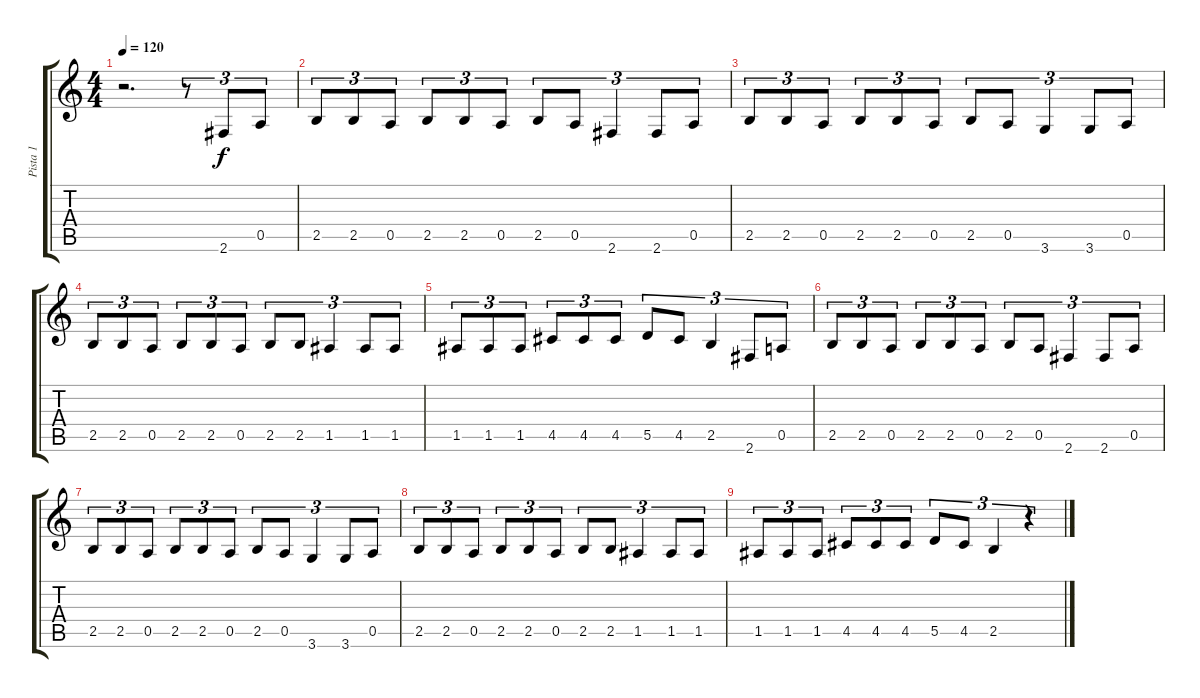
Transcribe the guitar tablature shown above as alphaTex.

\track ("Pista 1" "Pista 1") {instrument acousticguitarnylon}
\staff {score tabs}
\tuning (E4 B3 G3 D3 A2 E2) {hide}
\ts (4 4)
\tempo 120
\clef g2
\ks c
r.2{d dy f instrument acousticguitarnylon} r.8{tu (3 2)} 2.6.8{tu (3 2)} 0.5.8{tu (3 2)} |
2.5.8{tu (3 2)} 2.5.8{tu (3 2)} 0.5.8{tu (3 2)} 2.5.8{tu (3 2)} 2.5.8{tu (3 2)} 0.5.8{tu (3 2)} 2.5.8{tu (3 2)} 0.5.8{tu (3 2)} 2.6.4{tu (3 2)} 2.6.8{tu (3 2)} 0.5.8{tu (3 2)} |
2.5.8{tu (3 2)} 2.5.8{tu (3 2)} 0.5.8{tu (3 2)} 2.5.8{tu (3 2)} 2.5.8{tu (3 2)} 0.5.8{tu (3 2)} 2.5.8{tu (3 2)} 0.5.8{tu (3 2)} 3.6.4{tu (3 2)} 3.6.8{tu (3 2)} 0.5.8{tu (3 2)} |
2.5.8{tu (3 2)} 2.5.8{tu (3 2)} 0.5.8{tu (3 2)} 2.5.8{tu (3 2)} 2.5.8{tu (3 2)} 0.5.8{tu (3 2)} 2.5.8{tu (3 2)} 2.5.8{tu (3 2)} 1.5.4{tu (3 2)} 1.5.8{tu (3 2)} 1.5.8{tu (3 2)} |
1.5.8{tu (3 2)} 1.5.8{tu (3 2)} 1.5.8{tu (3 2)} 4.5.8{tu (3 2)} 4.5.8{tu (3 2)} 4.5.8{tu (3 2)} 5.5.8{tu (3 2)} 4.5.8{tu (3 2)} 2.5.4{tu (3 2)} 2.6.8{tu (3 2)} 0.5.8{tu (3 2)} |
2.5.8{tu (3 2)} 2.5.8{tu (3 2)} 0.5.8{tu (3 2)} 2.5.8{tu (3 2)} 2.5.8{tu (3 2)} 0.5.8{tu (3 2)} 2.5.8{tu (3 2)} 0.5.8{tu (3 2)} 2.6.4{tu (3 2)} 2.6.8{tu (3 2)} 0.5.8{tu (3 2)} |
2.5.8{tu (3 2)} 2.5.8{tu (3 2)} 0.5.8{tu (3 2)} 2.5.8{tu (3 2)} 2.5.8{tu (3 2)} 0.5.8{tu (3 2)} 2.5.8{tu (3 2)} 0.5.8{tu (3 2)} 3.6.4{tu (3 2)} 3.6.8{tu (3 2)} 0.5.8{tu (3 2)} |
2.5.8{tu (3 2)} 2.5.8{tu (3 2)} 0.5.8{tu (3 2)} 2.5.8{tu (3 2)} 2.5.8{tu (3 2)} 0.5.8{tu (3 2)} 2.5.8{tu (3 2)} 2.5.8{tu (3 2)} 1.5.4{tu (3 2)} 1.5.8{tu (3 2)} 1.5.8{tu (3 2)} |
1.5.8{tu (3 2)} 1.5.8{tu (3 2)} 1.5.8{tu (3 2)} 4.5.8{tu (3 2)} 4.5.8{tu (3 2)} 4.5.8{tu (3 2)} 5.5.8{tu (3 2)} 4.5.8{tu (3 2)} 2.5.4{tu (3 2)} r.4{tu (3 2)}
